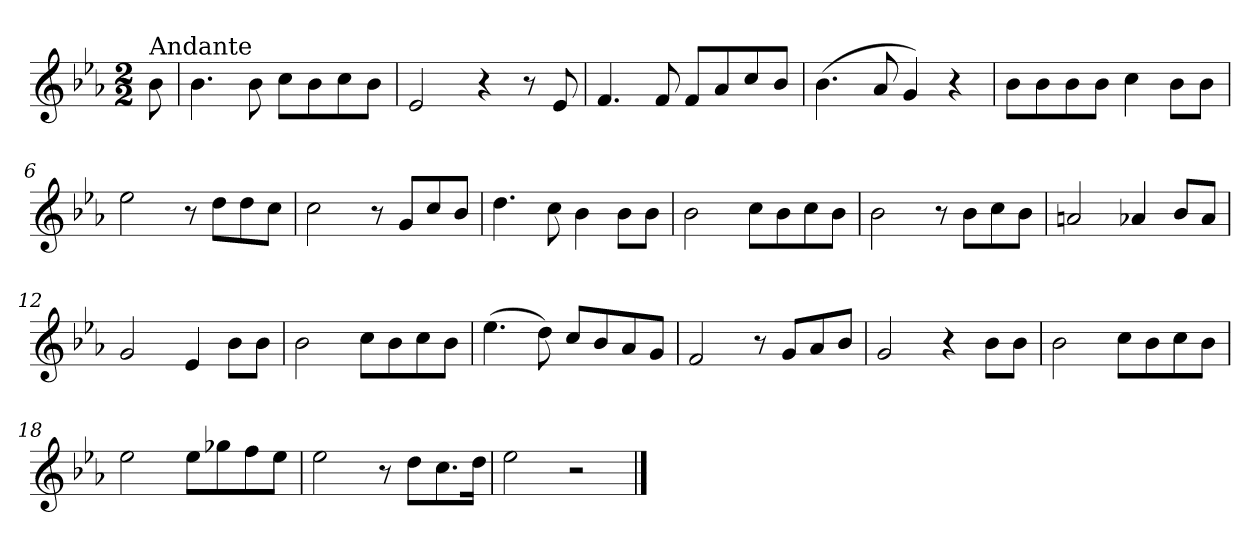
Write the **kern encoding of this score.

**kern
*part1
*staff1
*clefG2
*k[b-e-a-]
*E-:
*M2/2
=
!LO:TX:a:t=Andante
8b-\
=1
4.b-\
8b-\
8cc\L
8b-\
8cc\
8b-\J
=2
2e-/
4r
8r
8e-/
=3
4.f/
8f/
8f/L
8a-/
8cc/
8b-/J
=4
(>4.b-\
8a-/
4g/)
4r
!!LO:LB:g=z
=5
8b-\L
8b-\
8b-\
8b-\J
4cc\
8b-\L
8b-\J
=6
2ee-\
8r
8dd\L
8dd\
8cc\J
=7
2cc\
8r
8g/L
8cc/
8b-/J
=8
4.dd\
8cc\
4b-\
8b-\L
8b-\J
=9
2b-\
8cc\L
8b-\
8cc\
8b-\J
!!LO:LB:g=z
=10
2b-\
8r
8b-\L
8cc\
8b-\J
=11
2an/
4a-X/
8b-/L
8a-/J
=12
2g/
4e-/
8b-\L
8b-\J
=13
2b-\
8cc\L
8b-\
8cc\
8b-\J
=14
(>4.ee-\
8dd\)
8cc/L
8b-/
8a-/
8g/J
!!LO:LB:g=z
=15
2f/
8r
8g/L
8a-/
8b-/J
=16
2g/
4r
8b-\L
8b-\J
=17
2b-\
8cc\L
8b-\
8cc\
8b-\J
=18
2ee-\
8ee-\L
8gg-X\
8ff\
8ee-\J
=19
2ee-\
8r
8dd\L
8.cc\
16dd\Jk
=20
2ee-\
2r
==
*-
